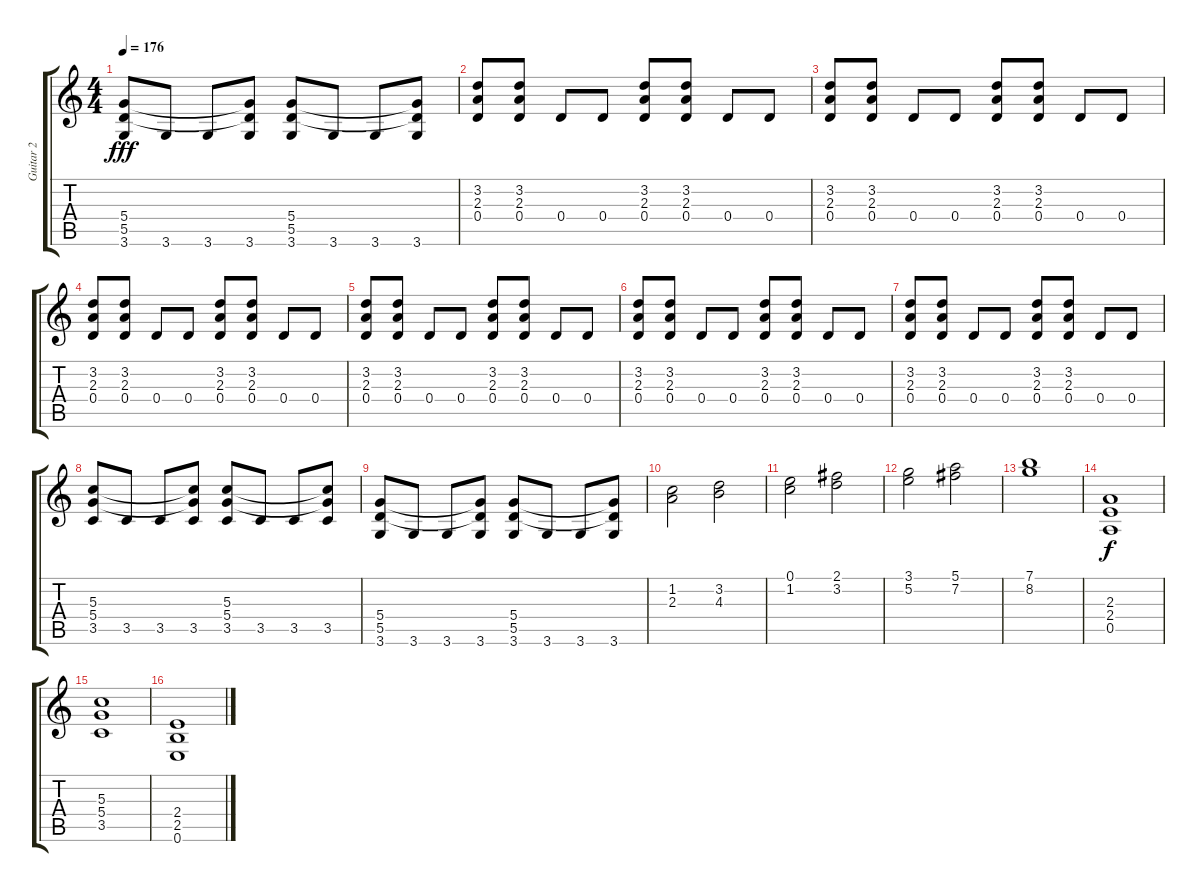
\track ("Guitar 2" "Guitar 2") {instrument distortionguitar}
\staff {score tabs}
\tuning (E4 B3 G3 D3 A2 E2) {hide}
\ts (4 4)
\tempo 176
\clef g2
\ks c
(5.4 5.5 3.6).8{dy fff} 3.6.8 3.6.8 (5.4{t} 5.5{t} 3.6).8 (5.4 5.5 3.6).8 3.6.8 3.6.8 (5.4{t} 5.5{t} 3.6).8 |
(3.2 2.3 0.4).8 (3.2 2.3 0.4).8 0.4.8 0.4.8 (3.2 2.3 0.4).8 (3.2 2.3 0.4).8 0.4.8 0.4.8 |
(3.2 2.3 0.4).8 (3.2 2.3 0.4).8 0.4.8 0.4.8 (3.2 2.3 0.4).8 (3.2 2.3 0.4).8 0.4.8 0.4.8 |
(3.2 2.3 0.4).8 (3.2 2.3 0.4).8 0.4.8 0.4.8 (3.2 2.3 0.4).8 (3.2 2.3 0.4).8 0.4.8 0.4.8 |
(3.2 2.3 0.4).8 (3.2 2.3 0.4).8 0.4.8 0.4.8 (3.2 2.3 0.4).8 (3.2 2.3 0.4).8 0.4.8 0.4.8 |
(3.2 2.3 0.4).8 (3.2 2.3 0.4).8 0.4.8 0.4.8 (3.2 2.3 0.4).8 (3.2 2.3 0.4).8 0.4.8 0.4.8 |
(3.2 2.3 0.4).8 (3.2 2.3 0.4).8 0.4.8 0.4.8 (3.2 2.3 0.4).8 (3.2 2.3 0.4).8 0.4.8 0.4.8 |
(5.3 5.4 3.5).8 3.5.8 3.5.8 (5.3{t} 5.4{t} 3.5).8 (5.3 5.4 3.5).8 3.5.8 3.5.8 (5.3{t} 5.4{t} 3.5).8 |
(5.4 5.5 3.6).8 3.6.8 3.6.8 (5.4{t} 5.5{t} 3.6).8 (5.4 5.5 3.6).8 3.6.8 3.6.8 (5.4{t} 5.5{t} 3.6).8 |
(1.2 2.3).2 (3.2 4.3).2 |
(0.1 1.2).2 (2.1 3.2).2 |
(3.1 5.2).2 (5.1 7.2).2 |
(7.1 8.2).1 |
(2.3 2.4 0.5).1{dy f} |
(5.3 5.4 3.5).1 |
(2.4 2.5 0.6).1
